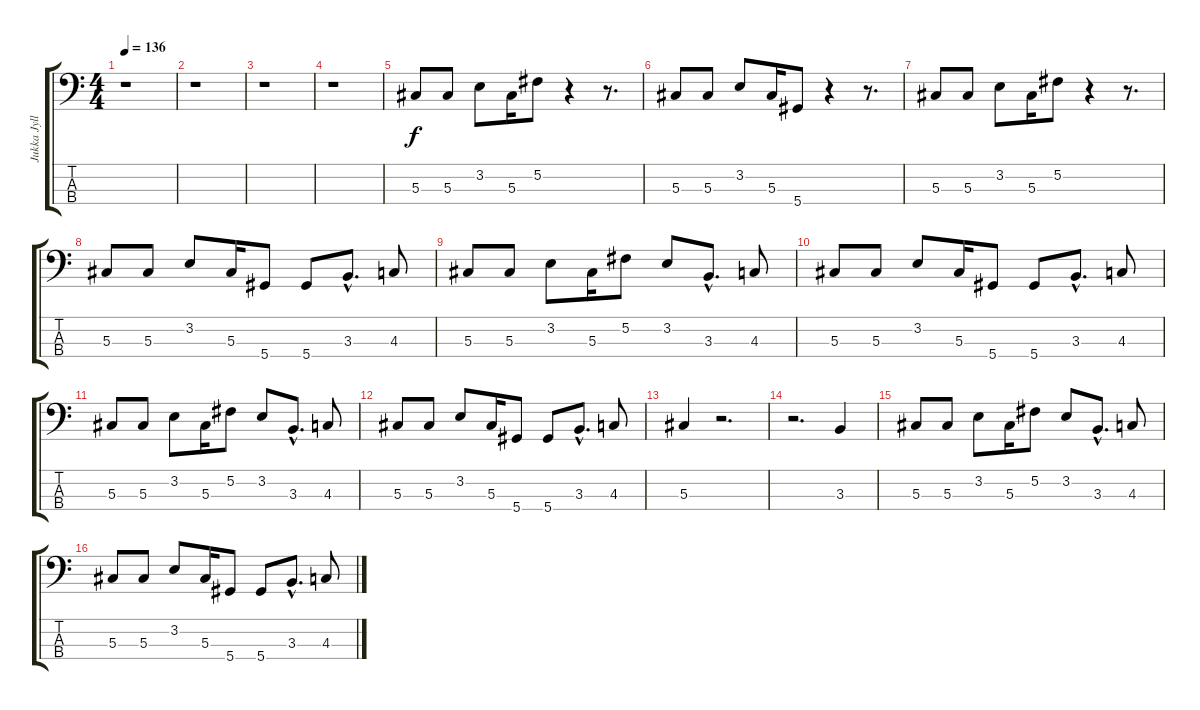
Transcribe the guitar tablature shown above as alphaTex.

\track ("Jukka Jylli - Bass" "Jukka Jyll") {instrument electricbassfinger}
\staff {score tabs}
\tuning (Gb2 Db2 Ab1 Eb1) {hide}
\ts (4 4)
\tempo 136
\clef f4
\ks c
r.1{dy f instrument electricbassfinger} |
r.1 |
r.1 |
r.1 |
5.3.8 5.3.8 3.2.8 5.3.16 5.2.8 r.4 r.8{d} |
5.3.8 5.3.8 3.2.8 5.3.16 5.4.8 r.4 r.8{d} |
5.3.8 5.3.8 3.2.8 5.3.16 5.2.8 r.4 r.8{d} |
5.3.8 5.3.8 3.2.8 5.3.16 5.4.8 5.4.8 3.3{hac}.8{d} 4.3.8 |
5.3.8 5.3.8 3.2.8 5.3.16 5.2.8 3.2.8 3.3{hac}.8{d} 4.3.8 |
5.3.8 5.3.8 3.2.8 5.3.16 5.4.8 5.4.8 3.3{hac}.8{d} 4.3.8 |
5.3.8 5.3.8 3.2.8 5.3.16 5.2.8 3.2.8 3.3{hac}.8{d} 4.3.8 |
5.3.8 5.3.8 3.2.8 5.3.16 5.4.8 5.4.8 3.3{hac}.8{d} 4.3.8 |
5.3.4 r.2{d} |
r.2{d} 3.3.4 |
5.3.8 5.3.8 3.2.8 5.3.16 5.2.8 3.2.8 3.3{hac}.8{d} 4.3.8 |
5.3.8 5.3.8 3.2.8 5.3.16 5.4.8 5.4.8 3.3{hac}.8{d} 4.3.8
